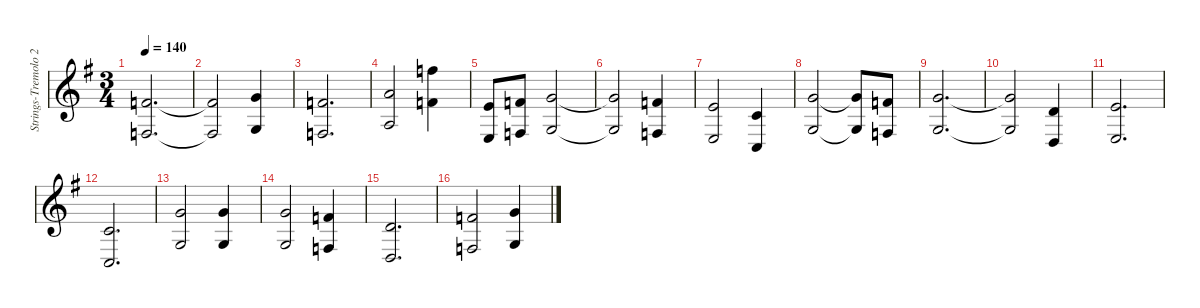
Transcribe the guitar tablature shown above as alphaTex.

\defaultSystemsLayout 8
\hideDynamics
\bracketExtendMode groupsimilarinstruments
\firstSystemTrackNameMode fullname
\otherSystemsTrackNameOrientation horizontal
\track ("Strings-Tremolo 2" "vln.") {defaultSystemsLayout 8 instrument tremolostrings}
\staff {score}
\tuning (E4 B3 G3 D3 A2 E2)
\ts (3 4)
\tempo 140
\clef g2
\ks g
(10.3{acc forcenatural} 8.5{acc forcenatural}).2{d dy f beam Up} |
(10.3{t acc forcenatural} 8.5{t acc forcenatural}).2{beam Up} (12.3{acc forcenatural} 10.5{acc forcenatural}).4{beam Up} |
(10.3{acc forcenatural} 8.5{acc forcenatural}).2{d beam Up} |
(14.3{acc forcenatural} 12.5{acc forcenatural}).2{beam Up} (22.3{acc forcenatural} 20.5{acc forcenatural}).4{beam Down} |
(9.3{acc forcenatural} 7.5{acc forcenatural}).8{beam Up} (10.3{acc forcenatural} 8.5{acc forcenatural}).8{beam Up} (12.3{acc forcenatural} 10.5{acc forcenatural}).2{beam Up} |
(12.3{t acc forcenatural} 10.5{t acc forcenatural}).2{beam Up} (10.3{acc forcenatural} 8.5{acc forcenatural}).4{beam Up} |
(9.3{acc forcenatural} 7.5{acc forcenatural}).2{beam Up} (5.3{acc forcenatural} 3.5{acc forcenatural}).4{beam Up} |
(12.3{acc forcenatural} 10.5{acc forcenatural}).2{beam Up} (12.3{t acc forcenatural} 10.5{t acc forcenatural}).8{beam Up} (10.3{acc forcenatural} 8.5{acc forcenatural}).8{beam Up} |
(12.3{acc forcenatural} 10.5{acc forcenatural}).2{d beam Up} |
(12.3{t acc forcenatural} 10.5{t acc forcenatural}).2{beam Up} (7.3{acc forcenatural} 5.5{acc forcenatural}).4{beam Up} |
(9.3{acc forcenatural} 7.5{acc forcenatural}).2{d beam Up} |
(5.3{acc forcenatural} 3.5{acc forcenatural}).2{d beam Up} |
(12.3{acc forcenatural} 10.5{acc forcenatural}).2{beam Up} (12.3{acc forcenatural} 10.5{acc forcenatural}).4{beam Up} |
(12.3{acc forcenatural} 10.5{acc forcenatural}).2{beam Up} (10.3{acc forcenatural} 8.5{acc forcenatural}).4{beam Up} |
(7.3{acc forcenatural} 5.5{acc forcenatural}).2{d beam Up} |
(10.3{acc forcenatural} 8.5{acc forcenatural}).2{beam Up} (12.3{acc forcenatural} 10.5{acc forcenatural}).4{beam Up}
